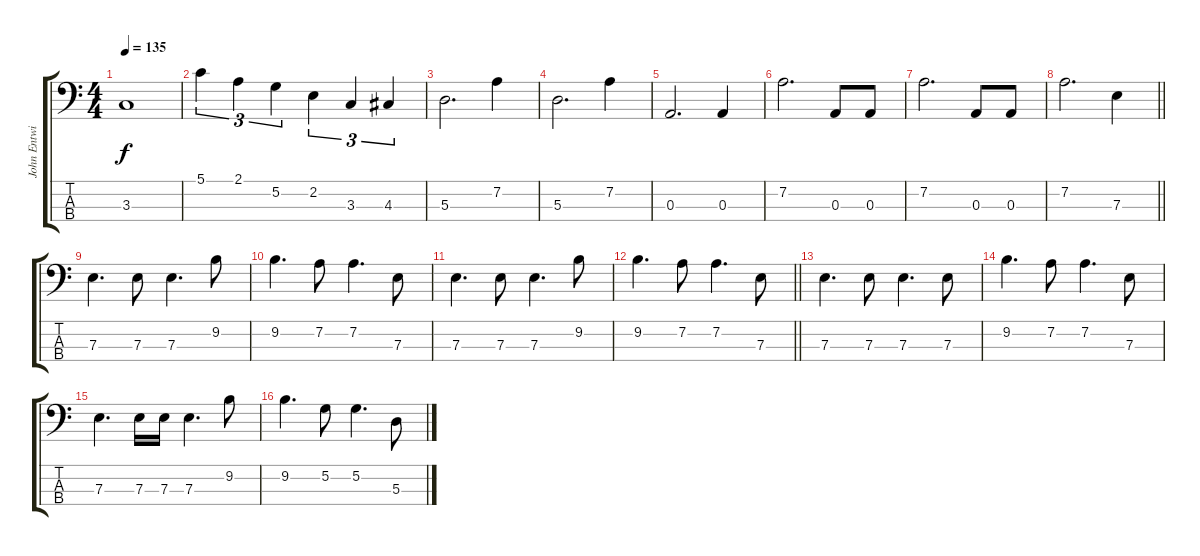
\track ("John Entwistle" "John Entwi") {instrument fretlessbass}
\staff {score tabs}
\tuning (G2 D2 A1 E1) {hide}
\ts (4 4)
\tempo 135
\clef f4
\ks c
3.3.1{dy f} |
5.1.4{tu (3 2)} 2.1.4{tu (3 2)} 5.2.4{tu (3 2)} 2.2.4{tu (3 2)} 3.3.4{tu (3 2)} 4.3.4{tu (3 2)} |
5.3.2{d} 7.2.4 |
5.3.2{d} 7.2.4 |
0.3.2{d} 0.3.4 |
7.2.2{d} 0.3.8 0.3.8 |
7.2.2{d} 0.3.8 0.3.8 |
\barLineRight lightlight
7.2.2{d} 7.3.4 |
7.3.4{d} 7.3.8 7.3.4{d} 9.2.8 |
9.2.4{d} 7.2.8 7.2.4{d} 7.3.8 |
7.3.4{d} 7.3.8 7.3.4{d} 9.2.8 |
\barLineRight lightlight
9.2.4{d} 7.2.8 7.2.4{d} 7.3.8 |
7.3.4{d} 7.3.8 7.3.4{d} 7.3.8 |
9.2.4{d} 7.2.8 7.2.4{d} 7.3.8 |
7.3.4{d} 7.3.16 7.3.16 7.3.4{d} 9.2.8 |
9.2.4{d} 5.2.8 5.2.4{d} 5.3.8
